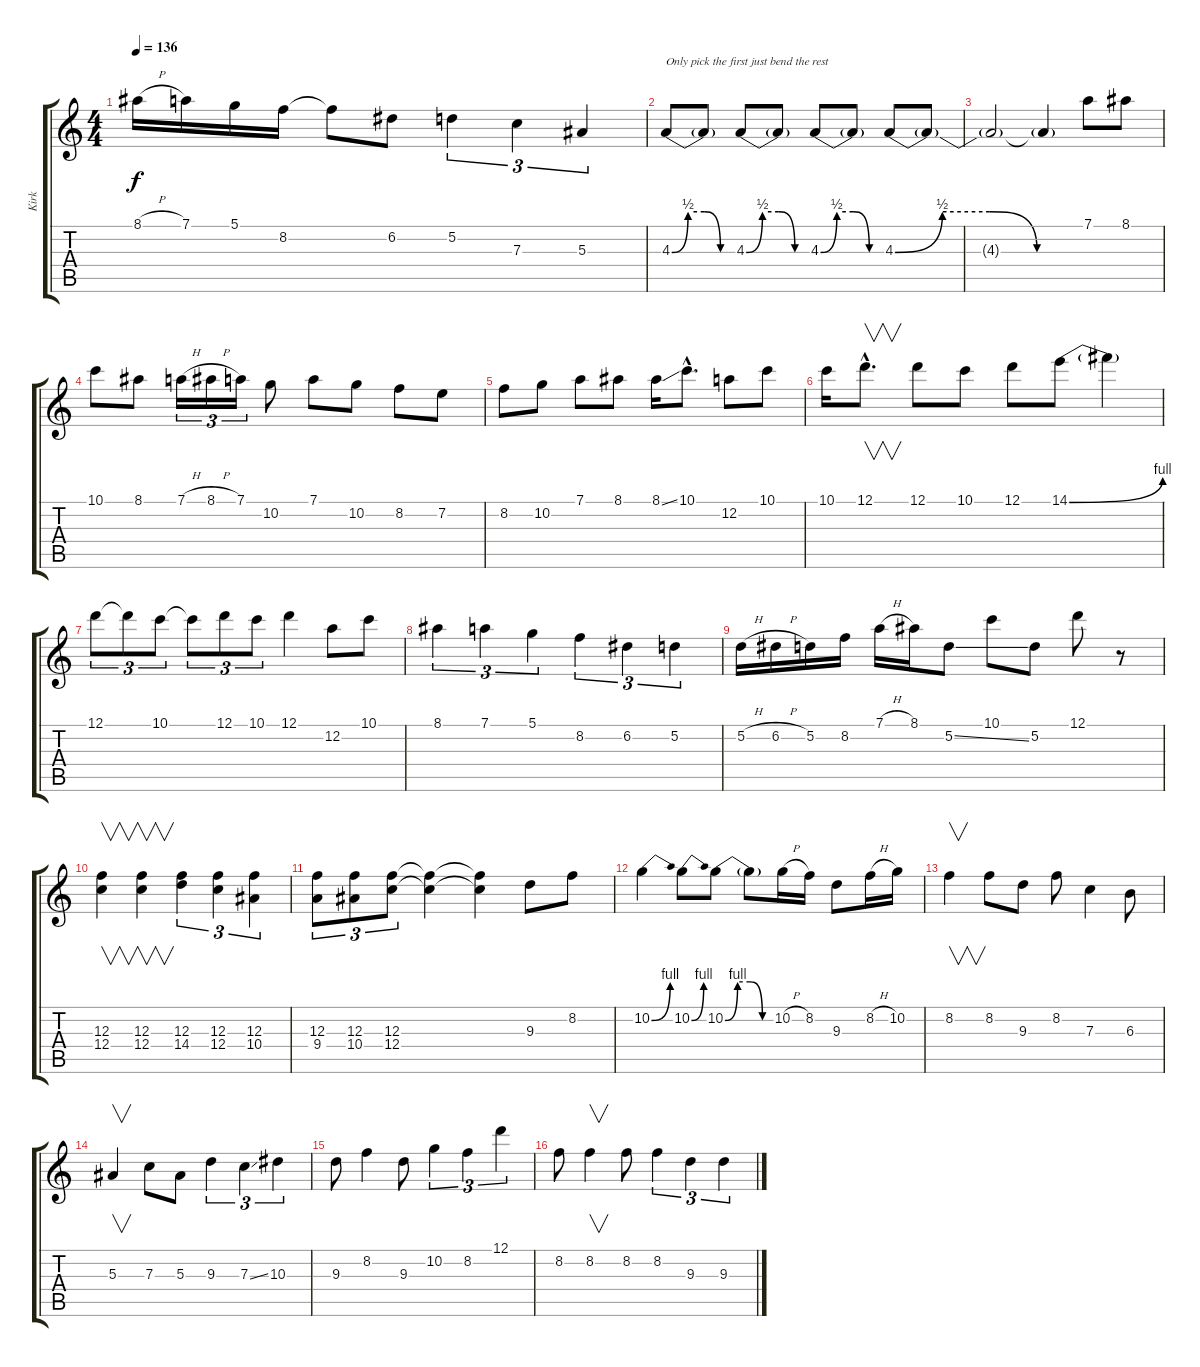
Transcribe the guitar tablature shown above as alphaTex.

\track ("Kirk" "Kirk") {instrument distortionguitar}
\staff {score tabs}
\tuning (D4 A3 F3 C3 G2 D2) {hide}
\ts (4 4)
\tempo 136
\clef g2
\ks c
8.1{h}.16{dy f} 7.1.16 5.1.16 8.2.16 8.2{t}.8 6.2.8 5.2.4{tu (3 2)} 7.3.4{tu (3 2)} 5.3.4{tu (3 2)} |
4.3{be (custom 0 0 15 2 30 2 45 0 60 0)}.8{txt "Only pick the first just bend the rest"} 4.3{t}.8 4.3{be (custom 0 0 15 2 30 2 45 0 60 0)}.8 4.3{t}.8 4.3{be (custom 0 0 15 2 30 2 45 0 60 0)}.8 4.3{t}.8 4.3{be (custom 0 0 15 2 30 2 45 0 60 0)}.8 4.3{t}.8 |
4.3{t}.2 4.3{t}.4 7.1.8 8.1.8 |
10.1.8 8.1.8 7.1{h}.16{tu (3 2)} 8.1{h}.16{tu (3 2)} 7.1.16{tu (3 2)} 10.2.8 7.1.8 10.2.8 8.2.8 7.2.8 |
8.2.8 10.2.8 7.1.8 8.1.8 8.1{ss}.16 10.1{hac}.8{d} 12.2.8 10.1.8 |
10.1.16 12.1{hac}.8{v d} 12.1.8 10.1.8 12.1.8 14.1{be (bend 0 0 60 4)}.8 14.1{t}.4 |
12.1.8{tu (3 2)} 12.1{t}.8{tu (3 2)} 10.1.8{tu (3 2)} 10.1{t}.8{tu (3 2)} 12.1.8{tu (3 2)} 10.1.8{tu (3 2)} 12.1.4 12.2.8 10.1.8 |
8.1.4{tu (3 2)} 7.1.4{tu (3 2)} 5.1.4{tu (3 2)} 8.2.4{tu (3 2)} 6.2.4{tu (3 2)} 5.2.4{tu (3 2)} |
5.2{h}.16 6.2{h}.16 5.2.16 8.2.16 7.1{h}.16 8.1.16 5.2{ss}.8 10.1.8 5.2.8 12.1.8 r.8 |
(12.3 12.4).4{v} (12.3 12.4).4{v} (12.3 14.4).4{tu (3 2)} (12.3 12.4).4{tu (3 2)} (12.3 10.4).4{tu (3 2)} |
(12.3 9.4).8{tu (3 2)} (12.3 10.4).8{tu (3 2)} (12.3 12.4).8{tu (3 2)} (12.3{t} 12.4{t}).4 (12.3{t} 12.4{t}).4 9.3.8 8.2.8 |
10.2{be (bend 0 0 60 4)}.4 10.2{be (bend 0 0 60 4)}.8 10.2{be (custom 0 0 15 4 30 4 45 0 60 0)}.8 10.2{t}.8 10.2{h}.16 8.2.16 9.3.8 8.2{h}.16 10.2.16 |
8.2.4{v} 8.2.8 9.3.8 8.2.8 7.3.4 6.3.8 |
5.3.4{v} 7.3.8 5.3.8 9.3.4{tu (3 2)} 7.3{ss}.4{tu (3 2)} 10.3.4{tu (3 2)} |
9.3.8 8.2.4 9.3.8 10.2.4{tu (3 2)} 8.2.4{tu (3 2)} 12.1.4{tu (3 2)} |
8.2.8 8.2.4{v} 8.2.8 8.2.4{tu (3 2)} 9.3.4{tu (3 2)} 9.3.4{tu (3 2)}
